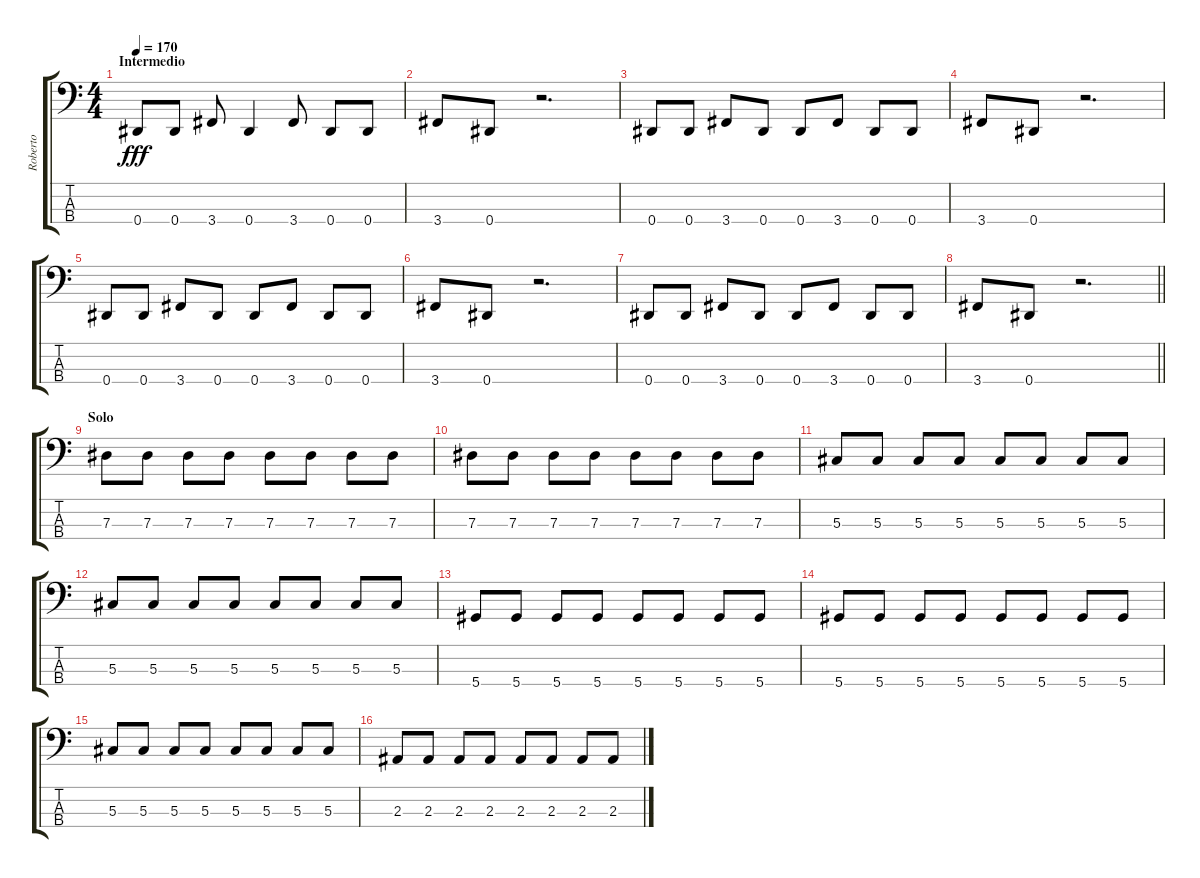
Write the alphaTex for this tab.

\track ("Roberto" "Roberto") {instrument electricbassfinger}
\staff {score tabs}
\tuning (Gb2 Db2 Ab1 Eb1) {hide}
\ts (4 4)
\section ("" "Intermedio")
\tempo 170
\clef f4
\ks c
0.4.8{dy fff} 0.4.8 3.4.8 0.4.4 3.4.8 0.4.8 0.4.8 |
3.4.8 0.4.8 r.2{d} |
0.4.8 0.4.8 3.4.8 0.4.8 0.4.8 3.4.8 0.4.8 0.4.8 |
3.4.8 0.4.8 r.2{d} |
0.4.8 0.4.8 3.4.8 0.4.8 0.4.8 3.4.8 0.4.8 0.4.8 |
3.4.8 0.4.8 r.2{d} |
0.4.8 0.4.8 3.4.8 0.4.8 0.4.8 3.4.8 0.4.8 0.4.8 |
\barLineRight lightlight
3.4.8 0.4.8 r.2{d} |
\section ("" "Solo")
7.3.8 7.3.8 7.3.8 7.3.8 7.3.8 7.3.8 7.3.8 7.3.8 |
7.3.8 7.3.8 7.3.8 7.3.8 7.3.8 7.3.8 7.3.8 7.3.8 |
5.3.8 5.3.8 5.3.8 5.3.8 5.3.8 5.3.8 5.3.8 5.3.8 |
5.3.8 5.3.8 5.3.8 5.3.8 5.3.8 5.3.8 5.3.8 5.3.8 |
5.4.8 5.4.8 5.4.8 5.4.8 5.4.8 5.4.8 5.4.8 5.4.8 |
5.4.8 5.4.8 5.4.8 5.4.8 5.4.8 5.4.8 5.4.8 5.4.8 |
5.3.8 5.3.8 5.3.8 5.3.8 5.3.8 5.3.8 5.3.8 5.3.8 |
2.3.8 2.3.8 2.3.8 2.3.8 2.3.8 2.3.8 2.3.8 2.3.8
